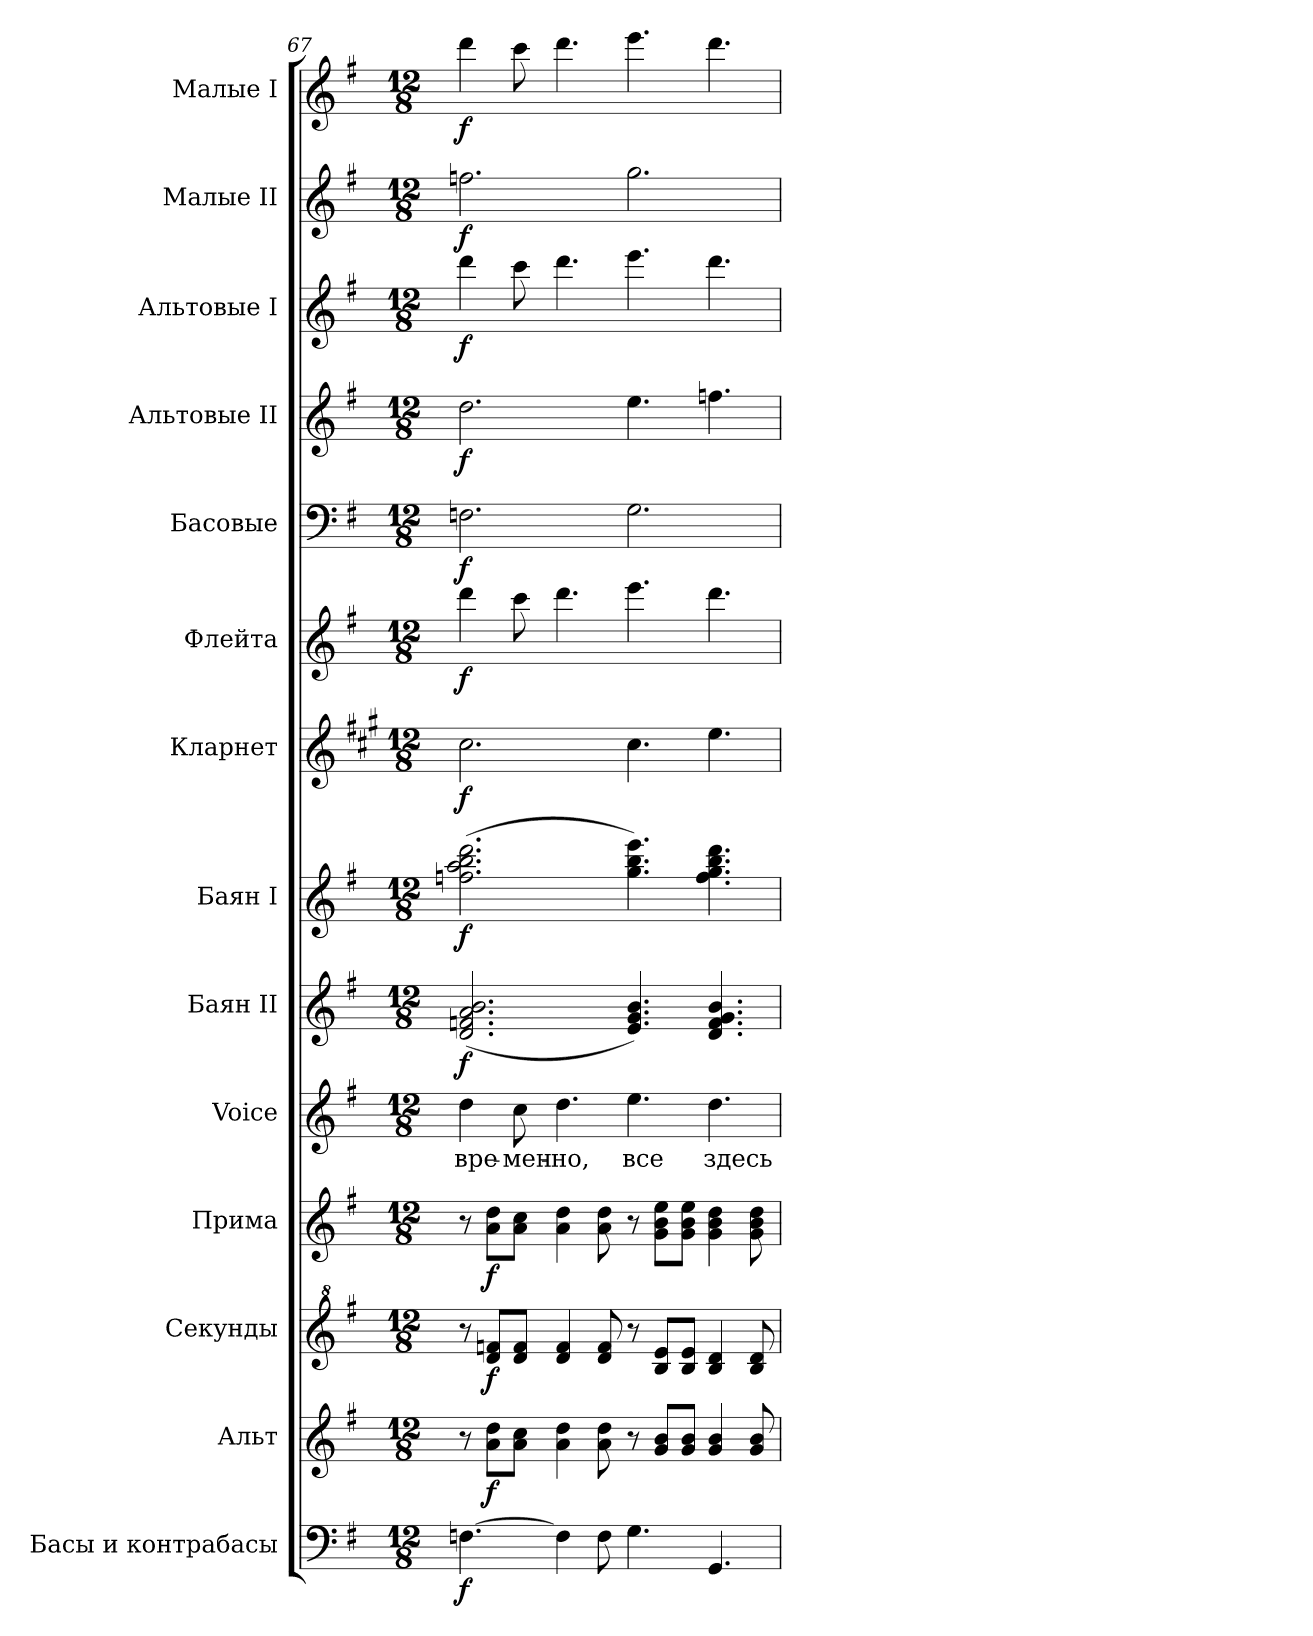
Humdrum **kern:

**kern	**dynam	**kern	**dynam	**kern	**dynam	**kern	**dynam	**kern	**text	**kern	**dynam	**kern	**dynam	**kern	**dynam	**kern	**dynam	**kern	**dynam	**kern	**dynam	**kern	**dynam	**kern	**dynam	**kern	**dynam
*part14	*part14	*part13	*part13	*part12	*part12	*part11	*part11	*part10	*part10	*part9	*part9	*part8	*part8	*part7	*part7	*part6	*part6	*part5	*part5	*part4	*part4	*part3	*part3	*part2	*part2	*part1	*part1
*staff14	*staff14	*staff13	*staff13	*staff12	*staff12	*staff11	*staff11	*staff10	*staff10	*staff9	*staff9	*staff8	*staff8	*staff7	*staff7	*staff6	*staff6	*staff5	*staff5	*staff4	*staff4	*staff3	*staff3	*staff2	*staff2	*staff1	*staff1
*I"Басы и контрабасы	*	*I"Альт	*	*I"Секунды	*	*I"Прима	*	*I"Voice	*	*I"Баян II	*	*I"Баян I	*	*I"Кларнет	*	*I"Флейта	*	*I"Басовые	*	*I"Альтовые II	*	*I"Альтовые I	*	*I"Малые II	*	*I"Малые I	*
*	*	*	*	*	*	*	*	*I'Voice	*	*	*	*	*	*	*	*	*	*	*	*	*	*	*	*	*	*	*
*clefF4	*	*clefG2	*	*clefG^2	*	*clefG2	*	*clefG2	*	*clefG2	*	*clefG2	*	*clefG2	*	*clefG2	*	*clefF4	*	*clefG2	*	*clefG2	*	*clefG2	*	*clefG2	*
*ITrd7c12	*	*ITrd7c12	*	*ITrd7c12	*	*ITrd7c12	*	*	*	*	*	*	*	*ITrd1c2	*	*	*	*	*	*	*	*	*	*	*	*	*
*k[f#]	*	*k[f#]	*	*k[f#]	*	*k[f#]	*	*k[f#]	*	*k[f#]	*	*k[f#]	*	*k[f#]	*	*k[f#]	*	*k[f#]	*	*k[f#]	*	*k[f#]	*	*k[f#]	*	*k[f#]	*
*G:	*	*G:	*	*G:	*	*G:	*	*G:	*	*G:	*	*G:	*	*G:	*	*G:	*	*G:	*	*G:	*	*G:	*	*G:	*	*G:	*
*M12/8	*	*M12/8	*	*M12/8	*	*M12/8	*	*M12/8	*	*M12/8	*	*M12/8	*	*M12/8	*	*M12/8	*	*M12/8	*	*M12/8	*	*M12/8	*	*M12/8	*	*M12/8	*
=67	=67	=67	=67	=67	=67	=67	=67	=67	=67	=67	=67	=67	=67	=67	=67	=67	=67	=67	=67	=67	=67	=67	=67	=67	=67	=67	=67
!	!	!	!	!	!	!	!	!	!LO:LY:b:color=#000000	!	!	!	!	!	!	!	!	!	!	!	!	!	!	!	!	!	!
[>4.FFni\	f	8r	.	8r	.	8r	.	4ddi\	вре-	(2.di/ 2.fni 2.ai 2.bi	f	(2.ffni\ 2.aai 2.bbi 2.dddi	f	2.bi\	f	4dddi\	f	2.Fni\	f	2.ddi\	f	4dddi\	f	2.ffni\	f	4dddi\	f
.	.	8Ai\ 8diL	f	8di/ 8fniL	f	8Ai\ 8diL	f	.	.	.	.	.	.	.	.	.	.	.	.	.	.	.	.	.	.	.	.
!	!	!	!	!	!	!	!	!	!LO:LY:b:color=#000000	!	!	!	!	!	!	!	!	!	!	!	!	!	!	!	!	!	!
.	.	8Ai\ 8ciJ	.	8di/ 8fiJ	.	8Ai\ 8ciJ	.	8cci\	-мен-	.	.	.	.	.	.	8ccci\	.	.	.	.	.	8ccci\	.	.	.	8ccci\	.
!	!	!	!	!	!	!	!	!	!LO:LY:b:color=#000000	!	!	!	!	!	!	!	!	!	!	!	!	!	!	!	!	!	!
4FFi\]	.	4Ai\ 4di	.	4di/ 4fi	.	4Ai\ 4di	.	4.ddi\	-но,	.	.	.	.	.	.	4.dddi\	.	.	.	.	.	4.dddi\	.	.	.	4.dddi\	.
8FFi\	.	8Ai\ 8di	.	8di/ 8fi	.	8Ai\ 8di	.	.	.	.	.	.	.	.	.	.	.	.	.	.	.	.	.	.	.	.	.
!	!	!	!	!	!	!	!	!	!LO:LY:b:color=#000000	!	!	!	!	!	!	!	!	!	!	!	!	!	!	!	!	!	!
4.GGi\	.	8r	.	8r	.	8r	.	4.eei\	все	4.ei/ 4.gi 4.bi)	.	4.ggi\ 4.bbi 4.eeei)	.	4.bi\	.	4.eeei\	.	2.Gi\	.	4.eei\	.	4.eeei\	.	2.ggi\	.	4.eeei\	.
.	.	8Gi/ 8BiL	.	8Bi/ 8eiL	.	8Gi\ 8Bi 8eiL	.	.	.	.	.	.	.	.	.	.	.	.	.	.	.	.	.	.	.	.	.
.	.	8Gi/ 8BiJ	.	8Bi/ 8eiJ	.	8Gi\ 8Bi 8eiJ	.	.	.	.	.	.	.	.	.	.	.	.	.	.	.	.	.	.	.	.	.
!	!	!	!	!	!	!	!	!	!LO:LY:b:color=#000000	!	!	!	!	!	!	!	!	!	!	!	!	!	!	!	!	!	!
4.GGGi/	.	4Gi/ 4Bi	.	4Bi/ 4di	.	4Gi\ 4Bi 4di	.	4.ddi\	здесь	4.di/ 4.fi 4.gi 4.bi	.	4.ffi\ 4.ggi 4.bbi 4.dddi	.	4.ddi\	.	4.dddi\	.	.	.	4.ffni\	.	4.dddi\	.	.	.	4.dddi\	.
.	.	8Gi/ 8Bi	.	8Bi/ 8di	.	8Gi\ 8Bi 8di	.	.	.	.	.	.	.	.	.	.	.	.	.	.	.	.	.	.	.	.	.
=	=	=	=	=	=	=	=	=	=	=	=	=	=	=	=	=	=	=	=	=	=	=	=	=	=	=	=
*-	*-	*-	*-	*-	*-	*-	*-	*-	*-	*-	*-	*-	*-	*-	*-	*-	*-	*-	*-	*-	*-	*-	*-	*-	*-	*-	*-
